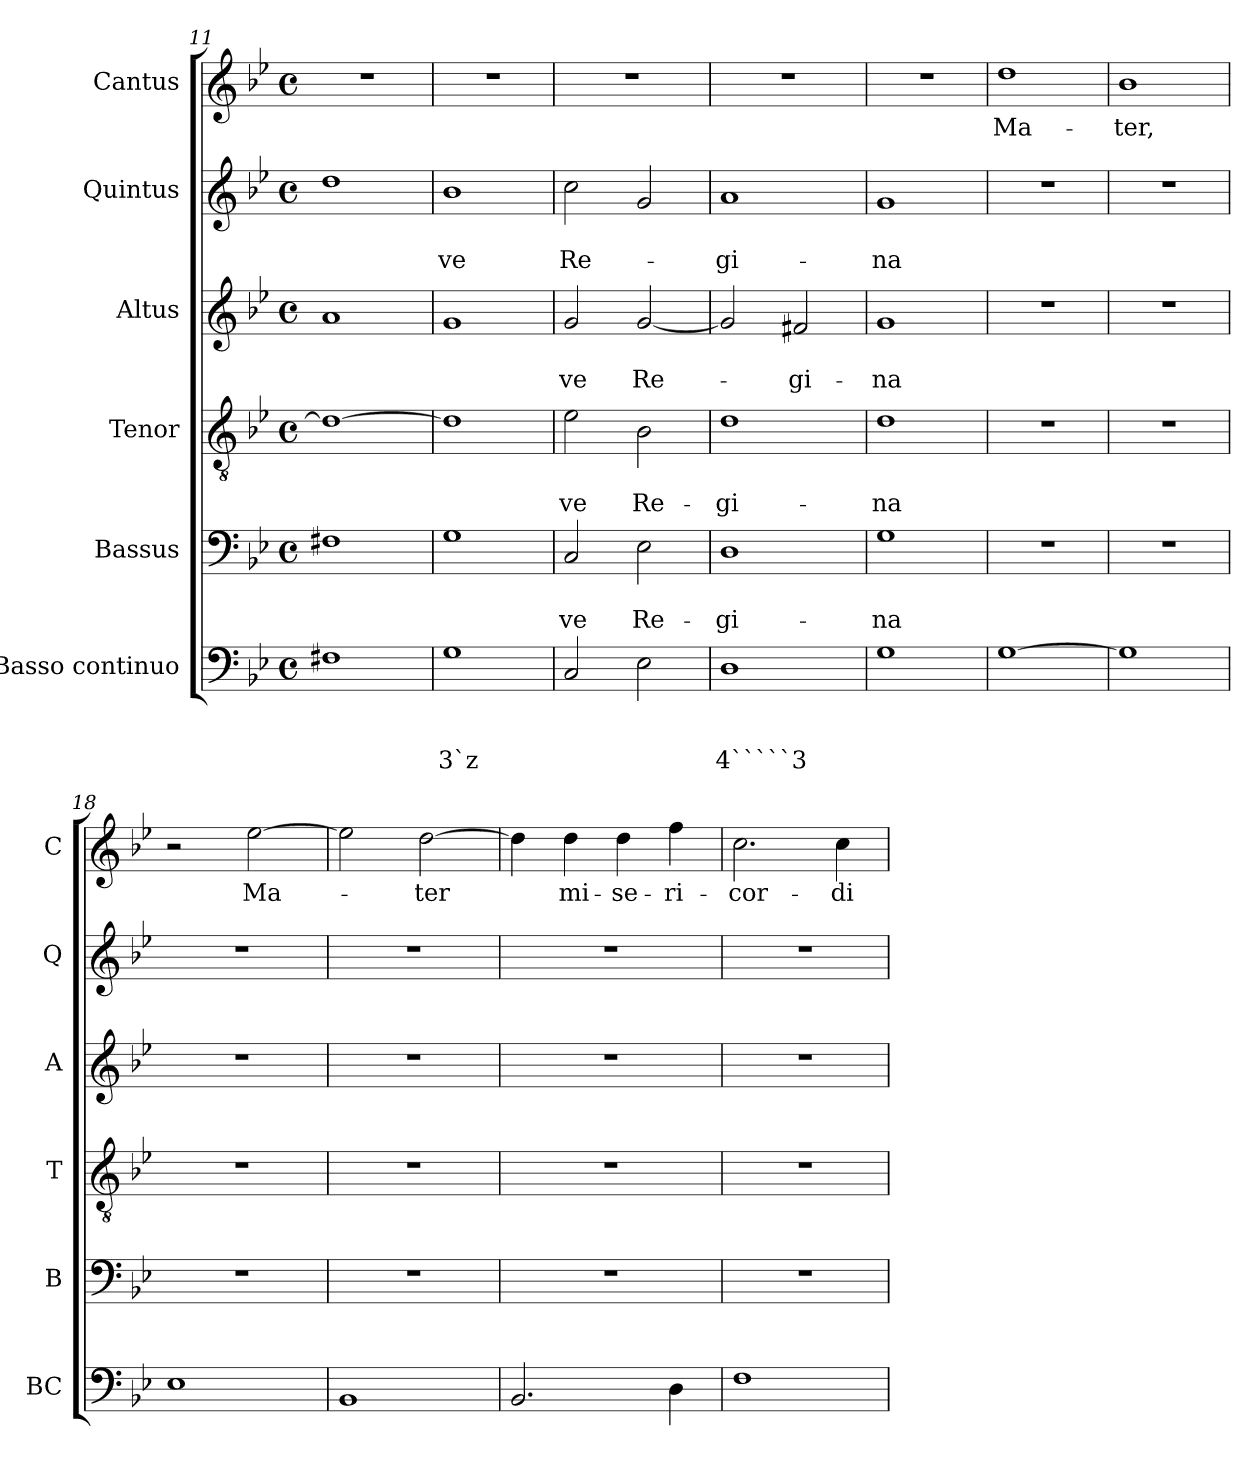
**kern	**text	**text	**text	**kern	**text	**text	**kern	**text	**text	**kern	**text	**text	**kern	**text	**text	**kern	**text
*part6	*part6	*part6	*part6	*part5	*part5	*part5	*part4	*part4	*part4	*part3	*part3	*part3	*part2	*part2	*part2	*part1	*part1
*staff6	*staff6	*staff6	*staff6	*staff5	*staff5	*staff5	*staff4	*staff4	*staff4	*staff3	*staff3	*staff3	*staff2	*staff2	*staff2	*staff1	*staff1
*I"Basso continuo	*	*	*	*I"Bassus	*	*	*I"Tenor	*	*	*I"Altus	*	*	*I"Quintus	*	*	*I"Cantus	*
*I'BC	*	*	*	*I'B	*	*	*I'T	*	*	*I'A	*	*	*I'Q	*	*	*I'C	*
*clefF4	*	*	*	*clefF4	*	*	*clefGv2	*	*	*clefG2	*	*	*clefG2	*	*	*clefG2	*
*k[b-e-]	*	*	*	*k[b-e-]	*	*	*k[b-e-]	*	*	*k[b-e-]	*	*	*k[b-e-]	*	*	*k[b-e-]	*
*B-:	*	*	*	*B-:	*	*	*B-:	*	*	*B-:	*	*	*B-:	*	*	*B-:	*
*M4/4	*	*	*	*M4/4	*	*	*M4/4	*	*	*M4/4	*	*	*M4/4	*	*	*M4/4	*
*met(c)	*	*	*	*met(c)	*	*	*met(c)	*	*	*met(c)	*	*	*met(c)	*	*	*met(c)	*
=11	=11	=11	=11	=11	=11	=11	=11	=11	=11	=11	=11	=11	=11	=11	=11	=11	=11
1F#X	.	.	.	1F#X	.	.	1d_	.	.	1a	.	.	1dd	.	.	1r	.
=12	=12	=12	=12	=12	=12	=12	=12	=12	=12	=12	=12	=12	=12	=12	=12	=12	=12
!	!	!	!LO:LY:b	!	!	!	!	!	!	!	!	!	!	!	!LO:LY:b	!	!
1G	.	.	3`z	1G	.	.	1d]	.	.	1g	.	.	1b-	.	-ve	1r	.
=13	=13	=13	=13	=13	=13	=13	=13	=13	=13	=13	=13	=13	=13	=13	=13	=13	=13
!	!	!	!	!	!	!LO:LY:b	!	!	!LO:LY:b	!	!	!LO:LY:b	!	!	!LO:LY:b	!	!
2C/	.	.	.	2C/	.	-ve	2e-\	.	-ve	2g/	.	-ve	2cc\	.	Re-	1r	.
!	!	!	!	!	!	!LO:LY:b	!	!	!LO:LY:b	!	!	!LO:LY:b	!	!	!	!	!
2E-\	.	.	.	2E-\	.	Re-	2B-\	.	Re-	[2g/	.	Re-	2g/	.	.	.	.
=14	=14	=14	=14	=14	=14	=14	=14	=14	=14	=14	=14	=14	=14	=14	=14	=14	=14
!	!	!	!LO:LY:b	!	!	!LO:LY:b	!	!	!LO:LY:b	!	!	!	!	!	!LO:LY:b	!	!
1D	.	.	4`````3	1D	.	-gi-	1d	.	-gi-	2g/]	.	.	1a	.	-gi-	1r	.
!	!	!	!	!	!	!	!	!	!	!	!	!LO:LY:b	!	!	!	!	!
.	.	.	.	.	.	.	.	.	.	2f#X/	.	-gi-	.	.	.	.	.
=15	=15	=15	=15	=15	=15	=15	=15	=15	=15	=15	=15	=15	=15	=15	=15	=15	=15
!	!	!	!	!	!	!LO:LY:b	!	!	!LO:LY:b	!	!	!LO:LY:b	!	!	!LO:LY:b	!	!
1G	.	.	.	1G	.	-na	1d	.	-na	1g	.	-na	1g	.	-na	1r	.
=16	=16	=16	=16	=16	=16	=16	=16	=16	=16	=16	=16	=16	=16	=16	=16	=16	=16
!	!	!	!	!	!	!	!	!	!	!	!	!	!	!	!	!	!LO:LY:b
[1G	.	.	.	1r	.	.	1r	.	.	1r	.	.	1r	.	.	1dd	Ma-
=17	=17	=17	=17	=17	=17	=17	=17	=17	=17	=17	=17	=17	=17	=17	=17	=17	=17
!	!	!	!	!	!	!	!	!	!	!	!	!	!	!	!	!	!LO:LY:b
1G]	.	.	.	1r	.	.	1r	.	.	1r	.	.	1r	.	.	1b-	-ter,
=18	=18	=18	=18	=18	=18	=18	=18	=18	=18	=18	=18	=18	=18	=18	=18	=18	=18
1E-	.	.	.	1r	.	.	1r	.	.	1r	.	.	1r	.	.	2r	.
!	!	!	!	!	!	!	!	!	!	!	!	!	!	!	!	!	!LO:LY:b
.	.	.	.	.	.	.	.	.	.	.	.	.	.	.	.	[2ee-\	Ma-
!!LO:LB:g=z
=19	=19	=19	=19	=19	=19	=19	=19	=19	=19	=19	=19	=19	=19	=19	=19	=19	=19
1BB-	.	.	.	1r	.	.	1r	.	.	1r	.	.	1r	.	.	2ee-\]	.
!	!	!	!	!	!	!	!	!	!	!	!	!	!	!	!	!	!LO:LY:b
.	.	.	.	.	.	.	.	.	.	.	.	.	.	.	.	[2dd\	-ter
=20	=20	=20	=20	=20	=20	=20	=20	=20	=20	=20	=20	=20	=20	=20	=20	=20	=20
2.BB-/	.	.	.	1r	.	.	1r	.	.	1r	.	.	1r	.	.	4dd\]	.
!	!	!	!	!	!	!	!	!	!	!	!	!	!	!	!	!	!LO:LY:b
.	.	.	.	.	.	.	.	.	.	.	.	.	.	.	.	4dd\	mi-
!	!	!	!	!	!	!	!	!	!	!	!	!	!	!	!	!	!LO:LY:b
.	.	.	.	.	.	.	.	.	.	.	.	.	.	.	.	4dd\	-se-
!	!	!	!	!	!	!	!	!	!	!	!	!	!	!	!	!	!LO:LY:b
4D\	.	.	.	.	.	.	.	.	.	.	.	.	.	.	.	4ff\	-ri-
=21	=21	=21	=21	=21	=21	=21	=21	=21	=21	=21	=21	=21	=21	=21	=21	=21	=21
!	!	!	!	!	!	!	!	!	!	!	!	!	!	!	!	!	!LO:LY:b
1F	.	.	.	1r	.	.	1r	.	.	1r	.	.	1r	.	.	2.cc\	-cor-
!	!	!	!	!	!	!	!	!	!	!	!	!	!	!	!	!	!LO:LY:b
.	.	.	.	.	.	.	.	.	.	.	.	.	.	.	.	4cc\	-di-
=	=	=	=	=	=	=	=	=	=	=	=	=	=	=	=	=	=
*-	*-	*-	*-	*-	*-	*-	*-	*-	*-	*-	*-	*-	*-	*-	*-	*-	*-
